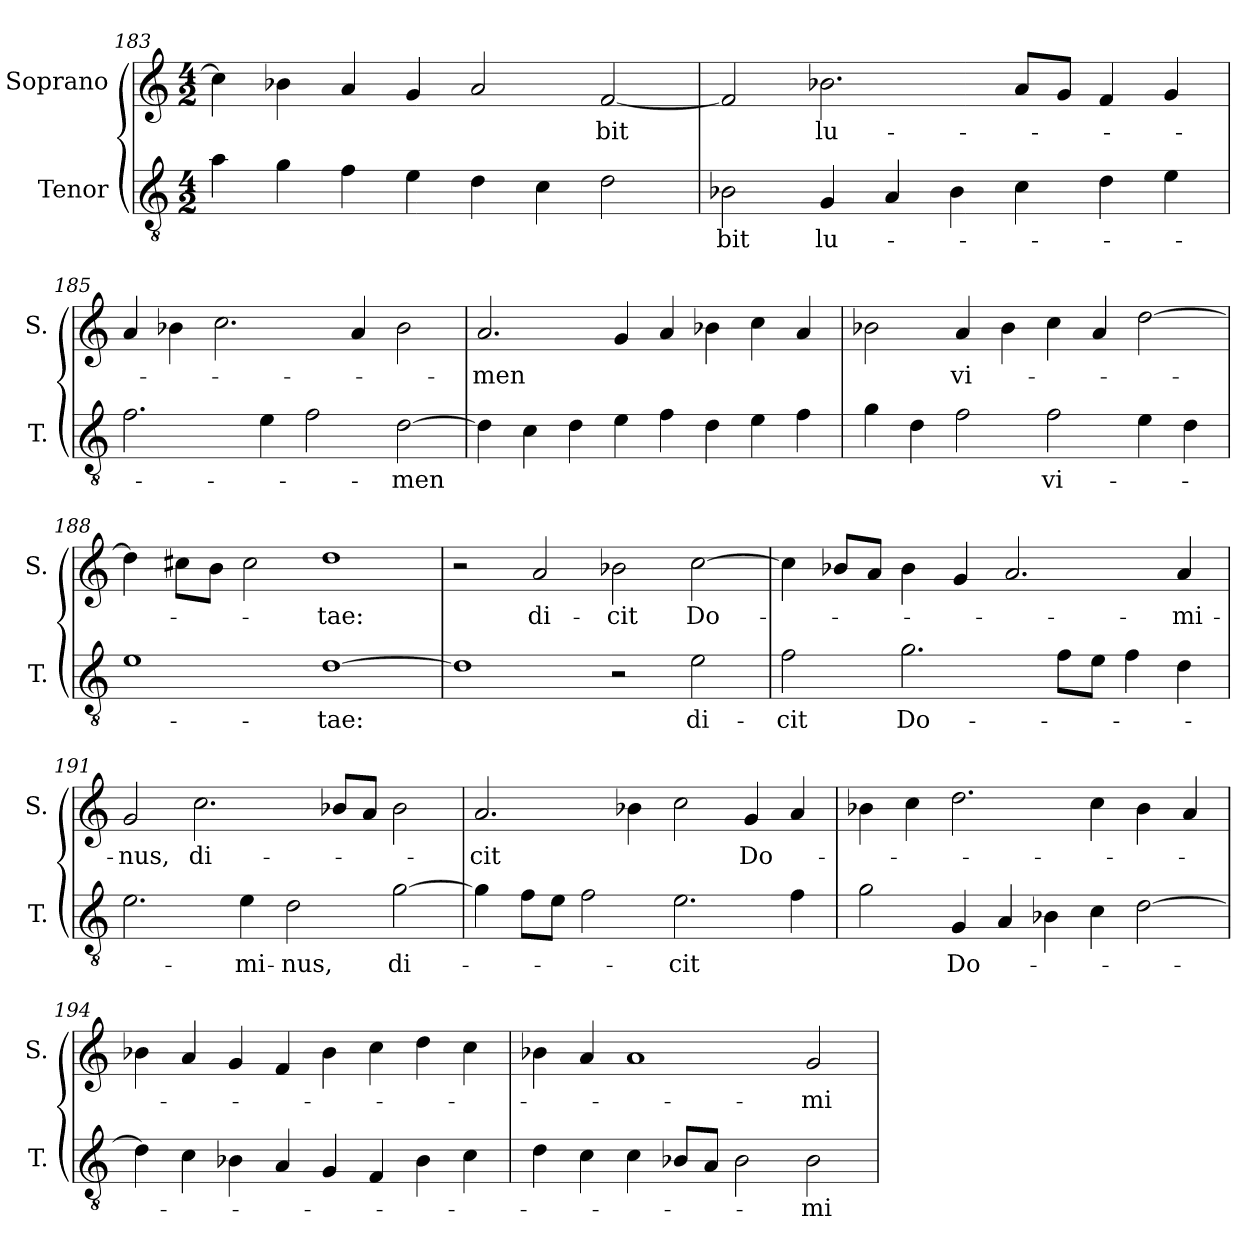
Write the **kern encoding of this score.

**kern	**text	**kern	**text
*part2	*part2	*part1	*part1
*staff2	*staff2	*staff1	*staff1
*I"Tenor	*	*I"Soprano	*
*I'T.	*	*I'S.	*
*clefGv2	*	*clefG2	*
*ITrd7c12	*	*	*
*k[]	*	*k[]	*
*C:	*	*C:	*
*M4/2	*	*M4/2	*
=183	=183	=183	=183
4Ai\	.	4cci\]	.
4Gi\	.	4b-Xi\	.
4Fi\	.	4ai/	.
4Ei\	.	4gi/	.
4Di\	.	2ai/	.
4Ci\	.	.	.
!	!	!	!LO:LY:b:color=#000000
2Di\	.	[2fi/	-bit
=184	=184	=184	=184
!	!LO:LY:b:color=#000000	!	!
2BB-Xi\	-bit	2fi/]	.
!	!LO:LY:b:color=#000000	!	!
!	!	!	!LO:LY:b:color=#000000
4GGi/	lu-	2.b-Xi\	lu-
4AAi/	.	.	.
4BB-i\	.	.	.
4Ci\	.	8ai/L	.
.	.	8gi/J	.
4Di\	.	4fi/	.
4Ei\	.	4gi/	.
=185	=185	=185	=185
2.Fi\	.	4ai/	.
.	.	4b-Xi\	.
.	.	2.cci\	.
4Ei\	.	.	.
2Fi\	.	.	.
.	.	4ai/	.
!	!LO:LY:b:color=#000000	!	!
[2Di\	-men	2b-i\	.
!!LO:LB:g=z
=186	=186	=186	=186
!	!	!	!LO:LY:b:color=#000000
4Di\]	.	2.ai/	-men
4Ci\	.	.	.
4Di\	.	.	.
4Ei\	.	4gi/	.
4Fi\	.	4ai/	.
4Di\	.	4b-Xi\	.
4Ei\	.	4cci\	.
4Fi\	.	4ai/	.
=187	=187	=187	=187
4Gi\	.	2b-Xi\	.
4Di\	.	.	.
!	!	!	!LO:LY:b:color=#000000
2Fi\	.	4ai/	vi-
.	.	4b-i\	.
!	!LO:LY:b:color=#000000	!	!
2Fi\	vi-	4cci\	.
.	.	4ai/	.
4Ei\	.	[2ddi\	.
4Di\	.	.	.
=188	=188	=188	=188
1Ei	.	4ddi\]	.
.	.	8cc#Xi\L	.
.	.	8bi\J	.
.	.	2cc#i\	.
!	!LO:LY:b:color=#000000	!	!
!	!	!	!LO:LY:b:color=#000000
[1Di	-tae:	1ddi	-tae:
=189	=189	=189	=189
1Di]	.	2r	.
!	!	!	!LO:LY:b:color=#000000
.	.	2ai/	di-
!	!	!	!LO:LY:b:color=#000000
2r	.	2b-Xi\	-cit
!	!LO:LY:b:color=#000000	!	!
!	!	!	!LO:LY:b:color=#000000
2Ei\	di-	[2cci\	Do-
=190	=190	=190	=190
!	!LO:LY:b:color=#000000	!	!
2Fi\	-cit	4cci\]	.
.	.	8b-Xi/L	.
.	.	8ai/J	.
!	!LO:LY:b:color=#000000	!	!
2.Gi\	Do-	4b-i\	.
.	.	4gi/	.
.	.	2.ai/	.
8Fi\L	.	.	.
8Ei\J	.	.	.
4Fi\	.	.	.
!	!	!	!LO:LY:b:color=#000000
4Di\	.	4ai/	-mi-
!!LO:LB:g=z
=191	=191	=191	=191
!	!	!	!LO:LY:b:color=#000000
2.Ei\	.	2gi/	-nus,
!	!	!	!LO:LY:b:color=#000000
.	.	2.cci\	di-
!	!LO:LY:b:color=#000000	!	!
4Ei\	-mi-	.	.
!	!LO:LY:b:color=#000000	!	!
2Di\	-nus,	.	.
.	.	8b-Xi/L	.
.	.	8ai/J	.
!	!LO:LY:b:color=#000000	!	!
[2Gi\	di-	2b-i\	.
=192	=192	=192	=192
!	!	!	!LO:LY:b:color=#000000
4Gi\]	.	2.ai/	-cit
8Fi\L	.	.	.
8Ei\J	.	.	.
2Fi\	.	.	.
.	.	4b-Xi\	.
!	!LO:LY:b:color=#000000	!	!
2.Ei\	-cit	2cci\	.
!	!	!	!LO:LY:b:color=#000000
.	.	4gi/	Do-
4Fi\	.	4ai/	.
=193	=193	=193	=193
2Gi\	.	4b-Xi\	.
.	.	4cci\	.
!	!LO:LY:b:color=#000000	!	!
4GGi/	Do-	2.ddi\	.
4AAi/	.	.	.
4BB-Xi\	.	.	.
4Ci\	.	4cci\	.
[2Di\	.	4b-i\	.
.	.	4ai/	.
=194	=194	=194	=194
4Di\]	.	4b-Xi\	.
4Ci\	.	4ai/	.
4BB-Xi\	.	4gi/	.
4AAi/	.	4fi/	.
4GGi/	.	4b-i\	.
4FFi/	.	4cci\	.
4BB-i\	.	4ddi\	.
4Ci\	.	4cci\	.
=195	=195	=195	=195
4Di\	.	4b-Xi\	.
4Ci\	.	4ai/	.
4Ci\	.	1ai	.
8BB-Xi/L	.	.	.
8AAi/J	.	.	.
2BB-i\	.	.	.
!	!LO:LY:b:color=#000000	!	!
!	!	!	!LO:LY:b:color=#000000
2BB-i\	-mi-	2gi/	-mi-
=	=	=	=
*-	*-	*-	*-
